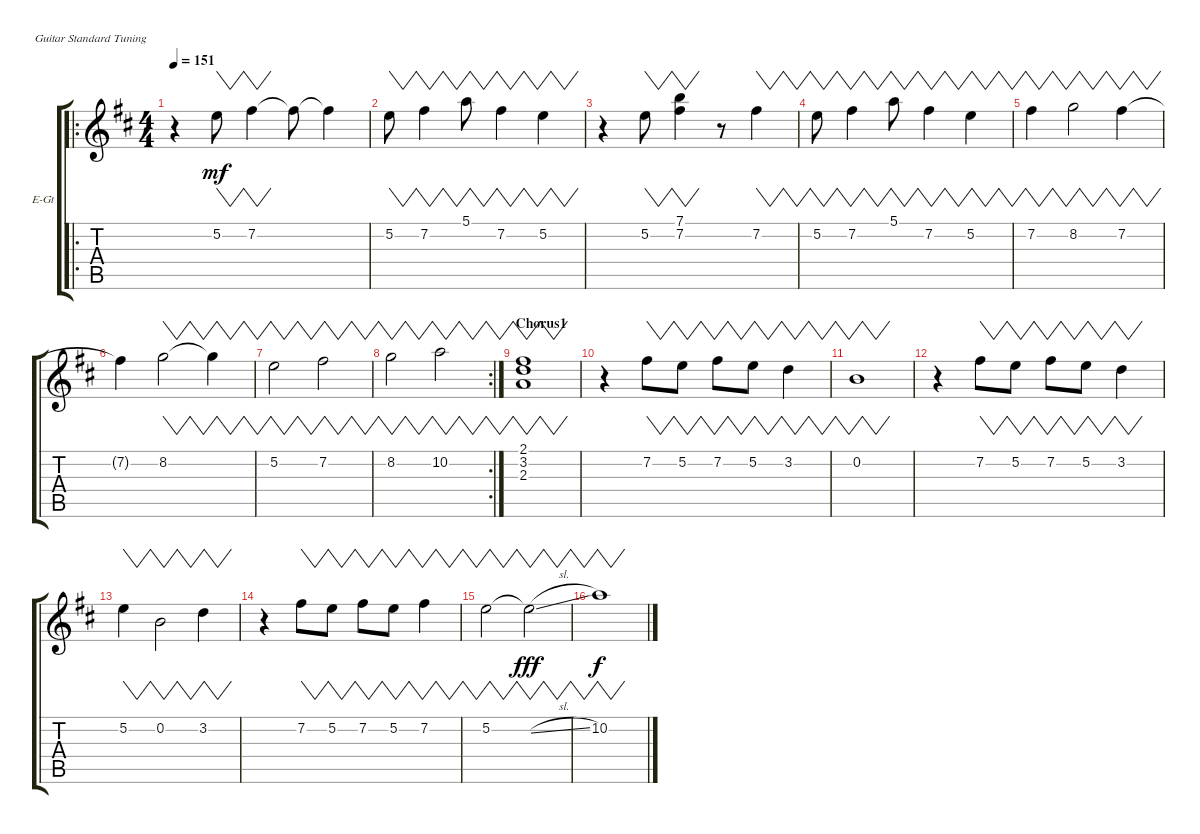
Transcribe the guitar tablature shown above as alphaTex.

\defaultSystemsLayout 4
\bracketExtendMode groupsimilarinstruments
\firstSystemTrackNameOrientation horizontal
\otherSystemsTrackNameOrientation horizontal
\track ("Electric Guitar (Clean)" "E-Gt") {instrument electricguitarclean}
\staff {score tabs}
\tuning (E4 B3 G3 D3 A2 E2)
\ro
\ts (4 4)
\tempo 151
\clef g2
\ks d
r.4{dy mf} 5.2.8{vw} 7.2.4{vw} 7.2{t}.8 7.2{t}.4 |
5.2.8{vw} 7.2.4{vw} 5.1.8{vw} 7.2.4{vw} 5.2.4{vw} |
r.4 5.2.8{vw} (7.2 7.1).4{vw} r.8 7.2.4{vw} |
5.2.8{vw} 7.2.4{vw} 5.1.8{vw} 7.2.4{vw} 5.2.4{vw} |
7.2.4{vw} 8.2.2{vw} 7.2.4{vw} |
7.2{t}.4 8.2.2{vw} 8.2{t}.4{vw} |
5.2.2{vw} 7.2.2{vw} |
\rc 2
8.2.2{vw} 10.2.2{vw} |
\section ("" "Chorus1")
(2.1 3.2 2.3).1{vw} |
r.4 7.2.8{vw} 5.2.8{vw} 7.2.8{vw} 5.2.8{vw} 3.2.4{vw} |
0.2.1{vw} |
r.4 7.2.8{vw} 5.2.8{vw} 7.2.8{vw} 5.2.8{vw} 3.2.4{vw} |
5.2.4{vw} 0.2.2{vw} 3.2.4{vw} |
r.4 7.2.8{vw} 5.2.8{vw} 7.2.8{vw} 5.2.8{vw} 7.2.4{vw} |
5.2.2{vw} 5.2{sl t}.2{vw dy fff} |
10.2.1{vw dy f}
